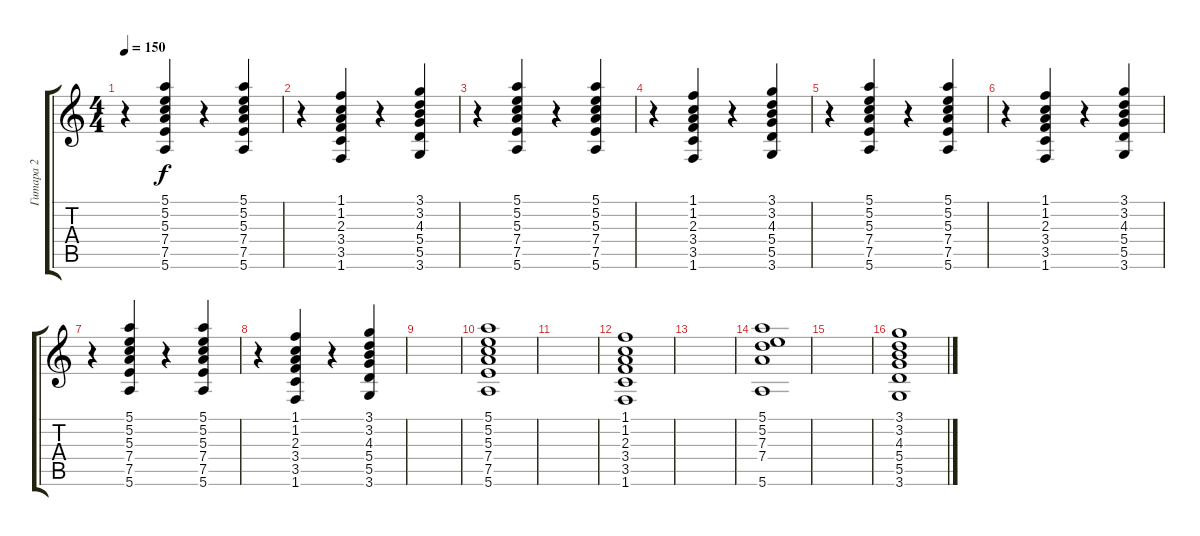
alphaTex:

\track ("Гитара 2" "Гитара 2") {instrument acousticguitarnylon}
\staff {score tabs}
\tuning (E4 B3 G3 D3 A2 E2) {hide}
\ts (4 4)
\tempo 150
\clef g2
\ks c
r.4{dy f} (5.1 5.2 5.3 7.4 7.5 5.6).4 r.4 (5.1 5.2 5.3 7.4 7.5 5.6).4 |
r.4 (1.1 1.2 2.3 3.4 3.5 1.6).4 r.4 (3.1 3.2 4.3 5.4 5.5 3.6).4 |
r.4 (5.1 5.2 5.3 7.4 7.5 5.6).4 r.4 (5.1 5.2 5.3 7.4 7.5 5.6).4 |
r.4 (1.1 1.2 2.3 3.4 3.5 1.6).4 r.4 (3.1 3.2 4.3 5.4 5.5 3.6).4 |
r.4 (5.1 5.2 5.3 7.4 7.5 5.6).4 r.4 (5.1 5.2 5.3 7.4 7.5 5.6).4 |
r.4 (1.1 1.2 2.3 3.4 3.5 1.6).4 r.4 (3.1 3.2 4.3 5.4 5.5 3.6).4 |
r.4 (5.1 5.2 5.3 7.4 7.5 5.6).4 r.4 (5.1 5.2 5.3 7.4 7.5 5.6).4 |
r.4 (1.1 1.2 2.3 3.4 3.5 1.6).4 r.4 (3.1 3.2 4.3 5.4 5.5 3.6).4 |
|
(5.1 5.2 5.3 7.4 7.5 5.6).1 |
|
(1.1 1.2 2.3 3.4 3.5 1.6).1 |
|
(5.1 5.2 7.3 7.4 5.6).1 |
|
(3.1 3.2 4.3 5.4 5.5 3.6).1
